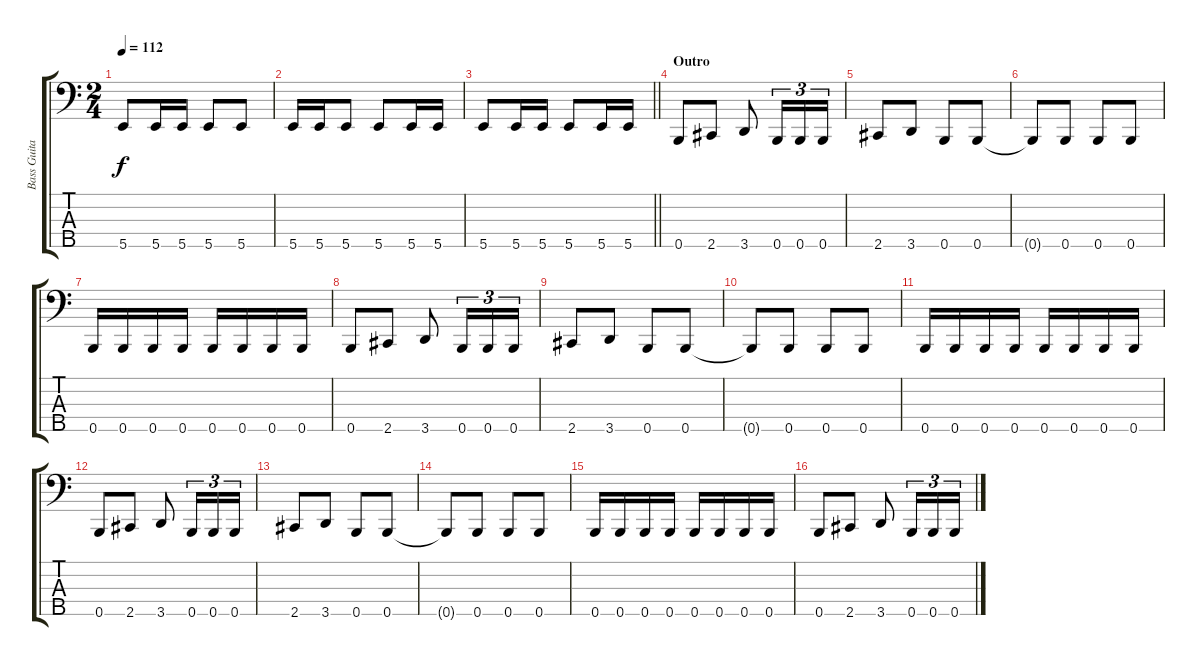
\track ("Bass Guitar" "Bass Guita") {instrument electricbassfinger}
\staff {score tabs}
\tuning (G2 D2 A1 E1 B0) {hide}
\ts (2 4)
\tempo 112
\clef f4
\ks c
5.5.8{dy f} 5.5.16 5.5.16 5.5.8 5.5.8 |
5.5.16 5.5.16 5.5.8 5.5.8 5.5.16 5.5.16 |
\barLineRight lightlight
5.5.8 5.5.16 5.5.16 5.5.8 5.5.16 5.5.16 |
\section ("" "Outro")
0.5.8 2.5.8 3.5.8 0.5.16{tu (3 2)} 0.5.16{tu (3 2)} 0.5.16{tu (3 2)} |
2.5.8 3.5.8 0.5.8 0.5.8 |
0.5{t}.8 0.5.8 0.5.8 0.5.8 |
0.5.16 0.5.16 0.5.16 0.5.16 0.5.16 0.5.16 0.5.16 0.5.16 |
0.5.8 2.5.8 3.5.8 0.5.16{tu (3 2)} 0.5.16{tu (3 2)} 0.5.16{tu (3 2)} |
2.5.8 3.5.8 0.5.8 0.5.8 |
0.5{t}.8 0.5.8 0.5.8 0.5.8 |
0.5.16 0.5.16 0.5.16 0.5.16 0.5.16 0.5.16 0.5.16 0.5.16 |
0.5.8 2.5.8 3.5.8 0.5.16{tu (3 2)} 0.5.16{tu (3 2)} 0.5.16{tu (3 2)} |
2.5.8 3.5.8 0.5.8 0.5.8 |
0.5{t}.8 0.5.8 0.5.8 0.5.8 |
0.5.16 0.5.16 0.5.16 0.5.16 0.5.16 0.5.16 0.5.16 0.5.16 |
0.5.8 2.5.8 3.5.8 0.5.16{tu (3 2)} 0.5.16{tu (3 2)} 0.5.16{tu (3 2)}
